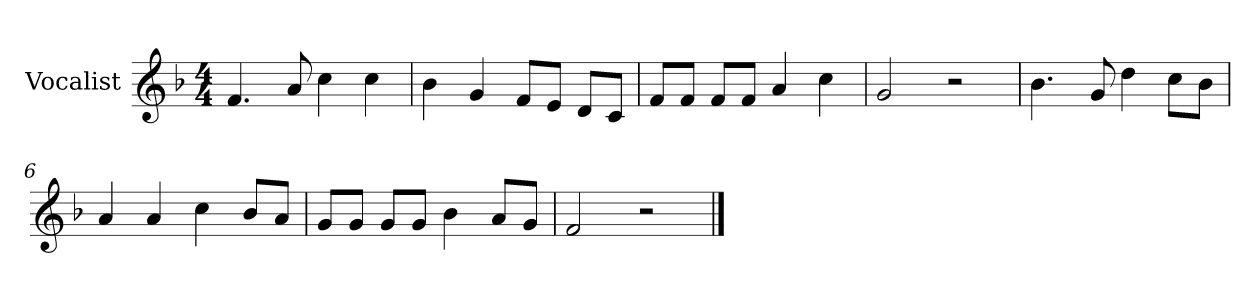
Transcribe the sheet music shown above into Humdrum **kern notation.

**kern
*part1
*staff1
*I"Vocalist
*k[b-]
*F:
*M4/4
=1
4.f
8a
4cc
4cc
=2
4b-
4g
8fL
8eJ
8dL
8cJ
=3
8fL
8fJ
8fL
8fJ
4a
4cc
=4
2g
2r
=5
4.b-
8g
4dd
8ccL
8b-J
=6
4a
4a
4cc
8b-L
8aJ
=7
8gL
8gJ
8gL
8gJ
4b-
8aL
8gJ
=8
2f
2r
==
*-
